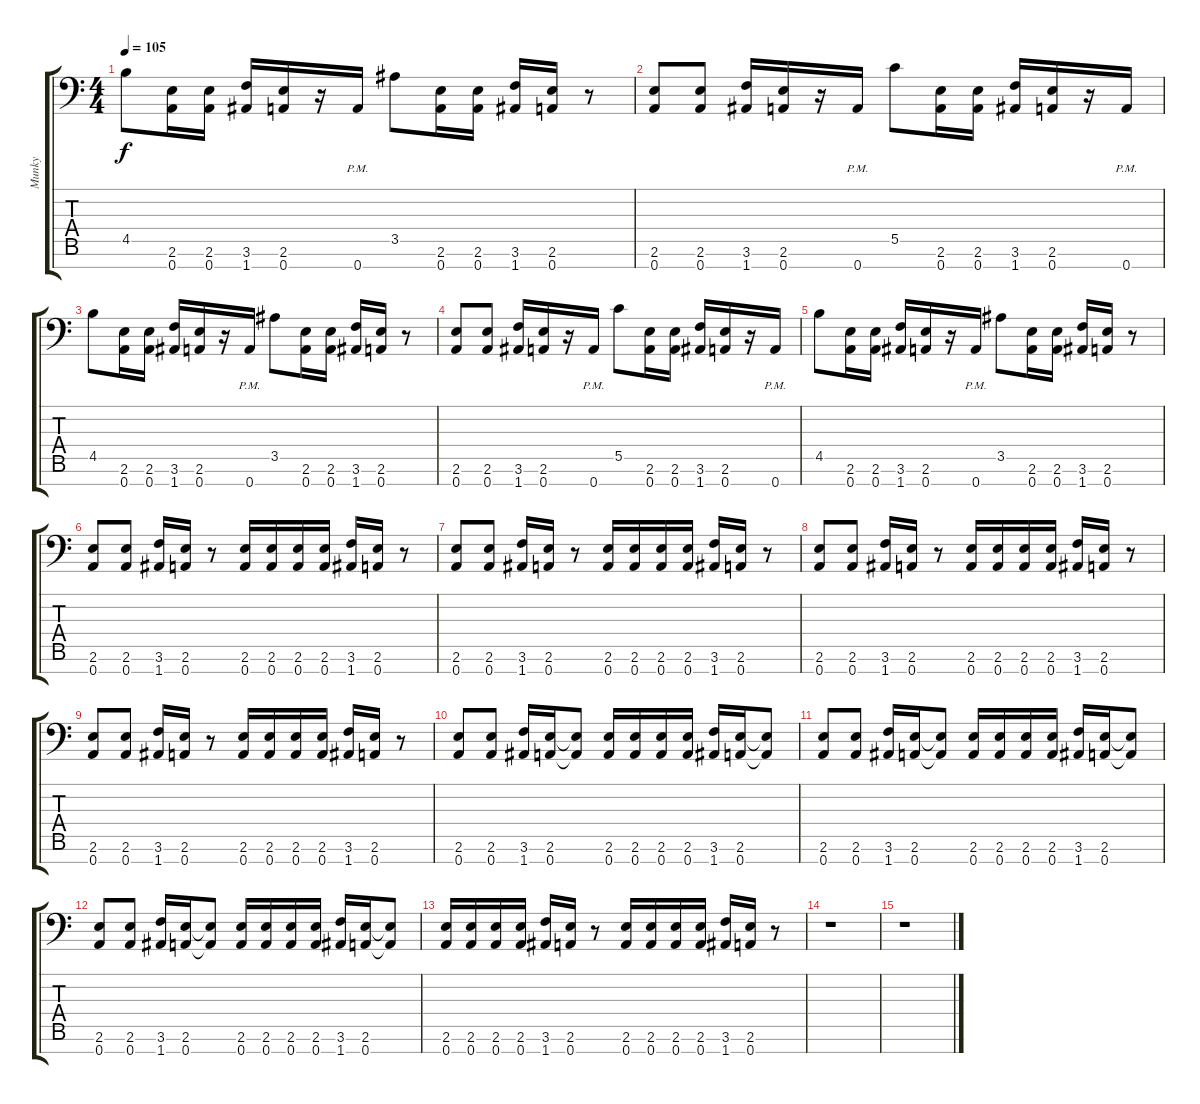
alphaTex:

\track ("Munky" "Munky") {instrument distortionguitar}
\staff {score tabs}
\tuning (D4 A3 F3 C3 G2 D2 A1) {hide}
\ts (4 4)
\tempo 105
\clef f4
\ks c
4.5.8{dy f} (2.6 0.7).16 (2.6 0.7).16 (3.6 1.7).16 (2.6 0.7).16 r.16 0.7{pm}.16 3.5.8 (2.6 0.7).16 (2.6 0.7).16 (3.6 1.7).16 (2.6 0.7).16 r.8 |
(2.6 0.7).8 (2.6 0.7).8 (3.6 1.7).16 (2.6 0.7).16 r.16 0.7{pm}.16 5.5.8 (2.6 0.7).16 (2.6 0.7).16 (3.6 1.7).16 (2.6 0.7).16 r.16 0.7{pm}.16 |
4.5.8 (2.6 0.7).16 (2.6 0.7).16 (3.6 1.7).16 (2.6 0.7).16 r.16 0.7{pm}.16 3.5.8 (2.6 0.7).16 (2.6 0.7).16 (3.6 1.7).16 (2.6 0.7).16 r.8 |
(2.6 0.7).8 (2.6 0.7).8 (3.6 1.7).16 (2.6 0.7).16 r.16 0.7{pm}.16 5.5.8 (2.6 0.7).16 (2.6 0.7).16 (3.6 1.7).16 (2.6 0.7).16 r.16 0.7{pm}.16 |
4.5.8 (2.6 0.7).16 (2.6 0.7).16 (3.6 1.7).16 (2.6 0.7).16 r.16 0.7{pm}.16 3.5.8 (2.6 0.7).16 (2.6 0.7).16 (3.6 1.7).16 (2.6 0.7).16 r.8 |
(2.6 0.7).8 (2.6 0.7).8 (3.6 1.7).16 (2.6 0.7).16 r.8 (2.6 0.7).16 (2.6 0.7).16 (2.6 0.7).16 (2.6 0.7).16 (3.6 1.7).16 (2.6 0.7).16 r.8 |
(2.6 0.7).8 (2.6 0.7).8 (3.6 1.7).16 (2.6 0.7).16 r.8 (2.6 0.7).16 (2.6 0.7).16 (2.6 0.7).16 (2.6 0.7).16 (3.6 1.7).16 (2.6 0.7).16 r.8 |
(2.6 0.7).8 (2.6 0.7).8 (3.6 1.7).16 (2.6 0.7).16 r.8 (2.6 0.7).16 (2.6 0.7).16 (2.6 0.7).16 (2.6 0.7).16 (3.6 1.7).16 (2.6 0.7).16 r.8 |
(2.6 0.7).8 (2.6 0.7).8 (3.6 1.7).16 (2.6 0.7).16 r.8 (2.6 0.7).16 (2.6 0.7).16 (2.6 0.7).16 (2.6 0.7).16 (3.6 1.7).16 (2.6 0.7).16 r.8 |
(2.6 0.7).8 (2.6 0.7).8 (3.6 1.7).16 (2.6 0.7).16 (2.6{t} 0.7{t}).8 (2.6 0.7).16 (2.6 0.7).16 (2.6 0.7).16 (2.6 0.7).16 (3.6 1.7).16 (2.6 0.7).16 (2.6{t} 0.7{t}).8 |
(2.6 0.7).8 (2.6 0.7).8 (3.6 1.7).16 (2.6 0.7).16 (2.6{t} 0.7{t}).8 (2.6 0.7).16 (2.6 0.7).16 (2.6 0.7).16 (2.6 0.7).16 (3.6 1.7).16 (2.6 0.7).16 (2.6{t} 0.7{t}).8 |
(2.6 0.7).8 (2.6 0.7).8 (3.6 1.7).16 (2.6 0.7).16 (2.6{t} 0.7{t}).8 (2.6 0.7).16 (2.6 0.7).16 (2.6 0.7).16 (2.6 0.7).16 (3.6 1.7).16 (2.6 0.7).16 (2.6{t} 0.7{t}).8 |
(2.6 0.7).16 (2.6 0.7).16 (2.6 0.7).16 (2.6 0.7).16 (3.6 1.7).16 (2.6 0.7).16 r.8 (2.6 0.7).16 (2.6 0.7).16 (2.6 0.7).16 (2.6 0.7).16 (3.6 1.7).16 (2.6 0.7).16 r.8 |
r.1 |
r.1
